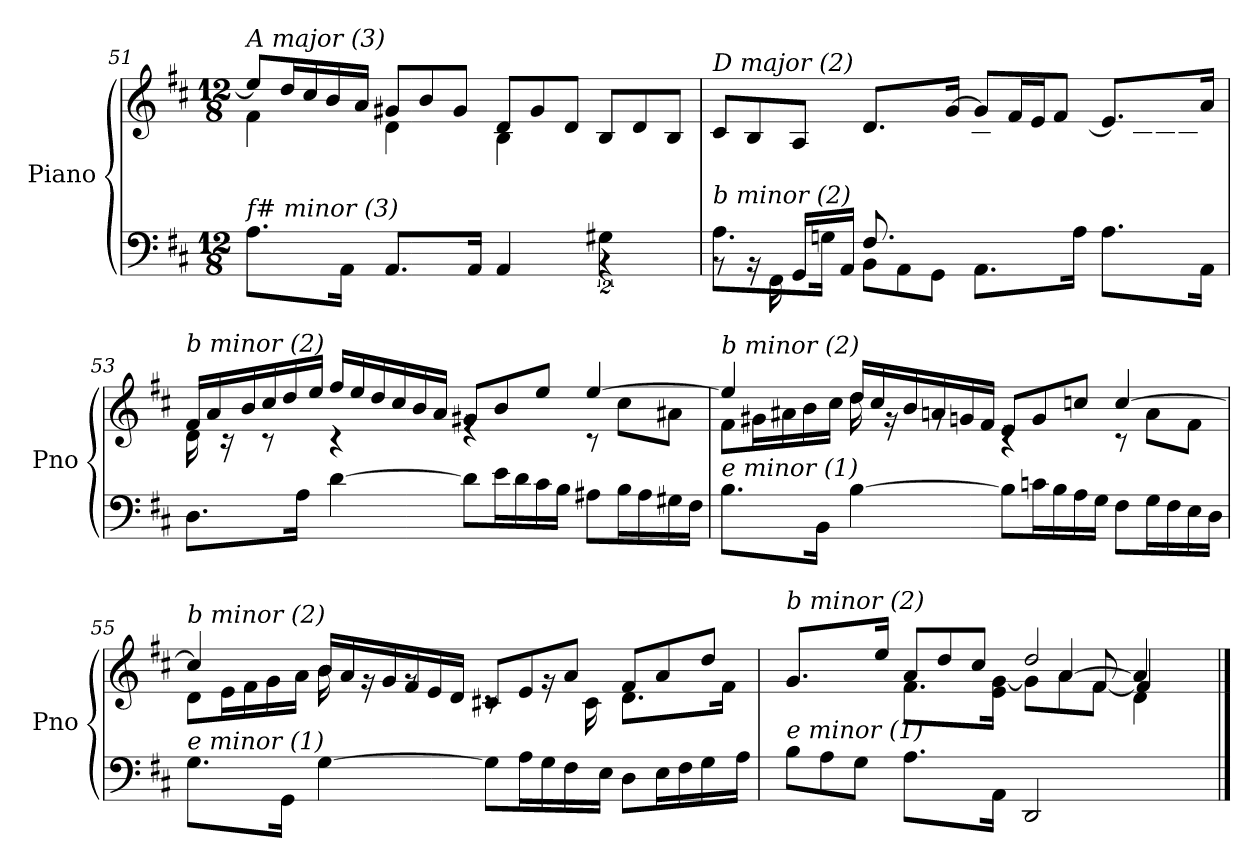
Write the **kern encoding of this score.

**kern	**kern
*part1	*part1
*staff2	*staff1
*I"Piano	*
*I'Pno	*
!!LO:PB:g=z
*clefF4	*clefG2
*k[f#c#]	*k[f#c#]
*D:	*D:
*M12/8	*M12/8
=51	=51
*^	*^
*	*Xtuplet	*	*Xtuplet
!	!	!LO:TX:i:t=A major (3)	!
!LO:TX:i:t=f# minor (3)	!	!	!
1ryy	16%3.A\L	8ee/L]	8%3f#\
.	.	16dd/L	.
.	.	16cc#/	.
.	.	16b/	.
.	32%3AA\Jk	.	.
.	.	16a/JJ	.
.	16%3.AA/L	8g#X/L	8%3d\
.	.	8b/	.
.	.	8g#/J	.
.	32%3AA/Jk	.	.
.	8%3AA/	8d/L	8%3B\
.	.	8g#/	.
8ryy	.	8d/J	.
8%3G#X\	8%3rBB	8B/L	4.ryy
.	.	8d/	.
.	.	8B/J	.
=52	=52	=52	=52
!	!	!LO:TX:i:t=D major (2)	!
!LO:TX:i:t=b minor (2)	!	!	!
16%3.A\L	8rBB	8c#/L	2ryy
.	16rBB	8B/	.
.	16FF#\	.	.
.	16GG/LL	8A/J	.
32%3Gn\Jk	.	.	.
.	16AA/JJ	.	.
16%3.F#/L	8BB\L	16%3.d/L	.
.	8AA\	.	8ryy
.	8GG\J	.	32ryy
4...ryy	.	[32%3g/Jk	32%3e\Jk
.	16%3.AA\L	8g/L]	16%3.c#\L
.	.	16f#/L	.
.	.	16e/J	.
.	.	8f#/J	.
.	32%3A\Jk	.	[32%3d\Jk
4.ryy	16%3.A\L	16%3.e/L	8d\L]
.	.	.	16c#\L
.	.	.	16B\J
.	.	.	8c#\J
.	32%3AA\Jk	32%3a/Jk	.
!!LO:LB:g=z	!!
=53	=53	=53	=53
!	!	!LO:TX:i:t=b minor (2)	!
!LO:TX:i:t=b minor (2)	!	!	!
*v	*v	*	*
16%3.D\L	16f#/LL	32%3d\
.	16a/	.
.	.	32%3rc
.	16b/	.
.	16cc#/	16%3rc
.	16dd/	.
32%3A\Jk	.	.
.	16ee/JJ	.
[8%3d\	16ff#/LL	8%3rc
.	16ee/	.
.	16dd/	.
.	16cc#/	.
.	16b/	.
.	16a/JJ	.
8d\L]	8g#X/L	8%3re
16e\L	8b/	.
16d\	.	.
16c#\	8ee/J	.
16B\JJ	.	.
8A#X\L	[8%3ee/	8rc
16B\L	.	8cc#\L
16A#\	.	.
16G#X\	.	8a#X\J
16F#\JJ	.	.
!!LO:LB:g=z	!!
=54	=54	=54
!	!LO:TX:i:t=b minor (2)	!
!LO:TX:i:t=e minor (1)	!	!
16%3.B\L	8%3ee/]	8f#\L
.	.	16g#X\L
.	.	16a#X\
.	.	16b\
32%3BB\Jk	.	.
.	.	16cc#\JJ
[8%3B\	16dd/LL	32%3dd\
.	16cc#/	.
.	.	32%3rg
.	16b/	.
.	16an/	16%3rg
.	16gn/	.
.	16f#/JJ	.
8B\L]	8e/L	8%3rc
16cn\L	8g/	.
16B\	.	.
16A\	8ccn/J	.
16G\JJ	.	.
8F#\L	[8%3cc/	8rc
16G\L	.	8a\L
16F#\	.	.
16E\	.	8f#\J
16D\JJ	.	.
!!LO:LB:g=z	!!
=55	=55	=55
!	!LO:TX:i:t=b minor (2)	!
!LO:TX:i:t=e minor (1)	!	!
16%3.G\L	8%3cc/]	8d\L
.	.	16e\L
.	.	16f#\
.	.	16g\
32%3GG\Jk	.	.
.	.	16a\JJ
[8%3G\	16b/LL	32%3b\
.	16a/	.
.	.	32%3rg
.	16g/	.
.	16f#/	16%3rg
.	16e/	.
.	16d/JJ	.
8G\L]	8c#X/L	16%3rc
16A\L	8e/	.
16G\	.	32%3rg
16F#\	8a/J	.
.	.	32%3c#\
16E\JJ	.	.
8D\L	8f#/L	16%3.d\L
16E\L	8a/	.
16F#\	.	.
16G\	8dd/J	.
.	.	32%3f#\Jk
16A\JJ	.	.
=56	=56	=56
*^	*^	*
*	*^	*	*	*^
!	!	!	!LO:TX:i:t=b minor (2)	!	!	!
!LO:TX:i:t=e minor (1)	!	!	!	!	!	!
2..ryy	1ryy	8B\L	16%3.g/L	8g\Lyy	2..ryy	1ryy
.	.	8A\	.	8a\	.	.
.	.	8G\J	.	8b\J	.	.
.	.	.	32%3ee/Jk	.	.	.
.	.	16%3.A\L	8a/L	16%3.f#\L	.	.
.	.	.	8dd/	.	.	.
.	.	.	8cc#/J	.	.	.
.	.	32%3AA\Jk	.	32%3e\ [32%3g\Jk	.	.
.	.	4%3DD/	4%3dd/	8g\L]	.	.
2ryy	.	.	.	8a\	[4a/	.
.	2ryy	.	.	8f#\J	.	[8f#/
.	.	.	.	8%3d\	8%3a/]	8%3f#/]
8ryy	.	.	.	.	.	.
*v	*v	*v	*	*	*	*
*	*v	*v	*v	*v
==	==
*-	*-
